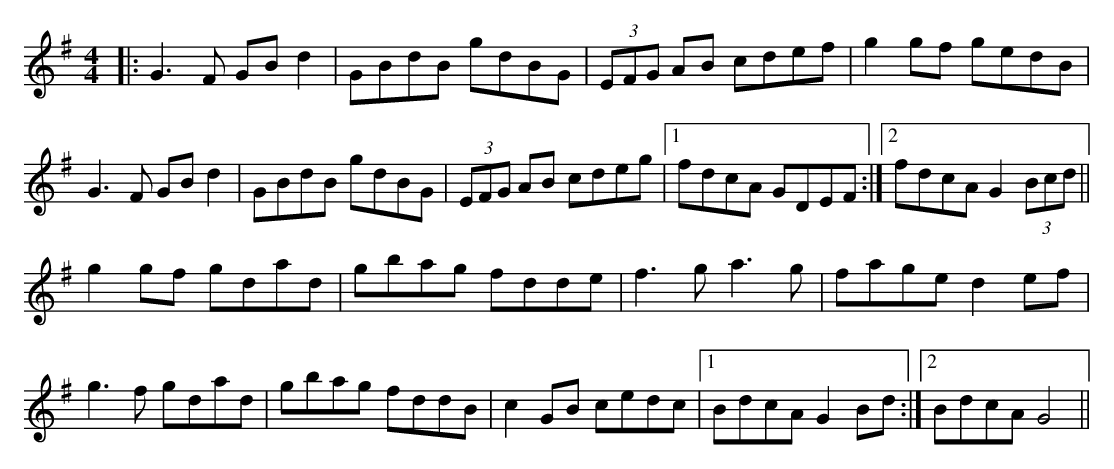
X:1
M:4/4
K:G
|:G3 F GB d2|GBdB gdBG|(3EFG AB cdef|g2 gf gedB|
G3 F GB d2|GBdB gdBG|(3EFG AB cdeg|1 fdcA GDEF:|2 fdcA G2 (3Bcd||
g2 gf gdad|gbag fdde|f3 g a3 g|fage d2 ef|
g3 f gdad|gbag fddB|c2 GB cedc|1 BdcA G2 Bd:|2 BdcA G4||
